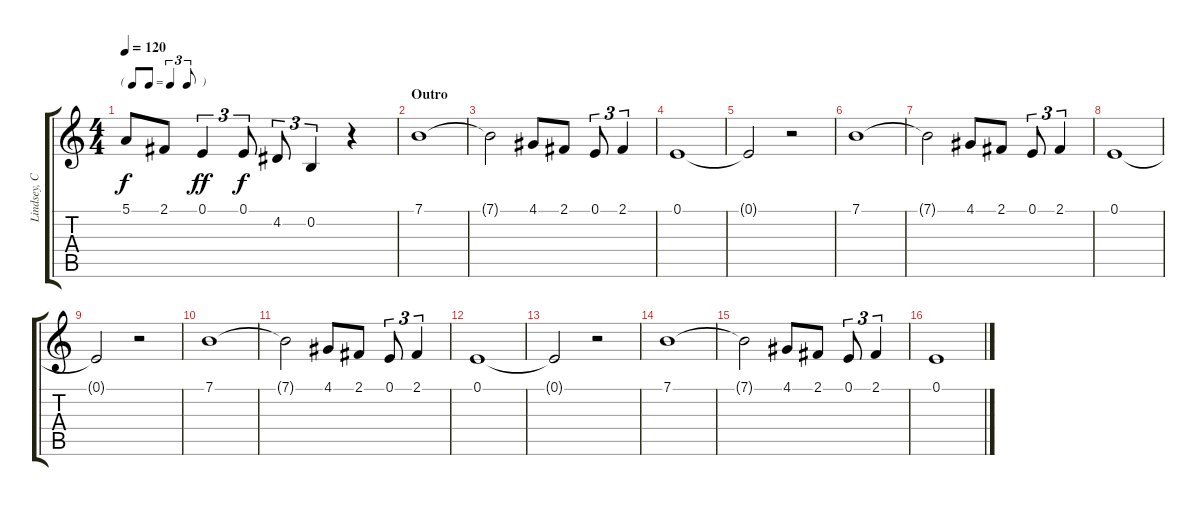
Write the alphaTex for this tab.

\track ("Lindsey, Christine & Stevie - Vocals" "Lindsey, C") {instrument lead6voice}
\staff {score tabs}
\tuning (E4 B3 G3 D3 A2 E2) {hide}
\ts (4 4)
\tf triplet8th
\tempo 120
\clef g2
\ks c
5.1{t}.8{dy f} 2.1.8 0.1.4{tu (3 2) dy ff} 0.1.8{tu (3 2) dy f} 4.2.8{tu (3 2)} 0.2.4{tu (3 2)} r.4 |
\section ("" "Outro")
7.1.1 |
7.1{t}.2 4.1.8 2.1.8 0.1.8{tu (3 2)} 2.1.4{tu (3 2)} |
0.1.1 |
0.1{t}.2 r.2 |
7.1.1 |
7.1{t}.2 4.1.8 2.1.8 0.1.8{tu (3 2)} 2.1.4{tu (3 2)} |
0.1.1 |
0.1{t}.2 r.2 |
7.1.1 |
7.1{t}.2 4.1.8 2.1.8 0.1.8{tu (3 2)} 2.1.4{tu (3 2)} |
0.1.1 |
0.1{t}.2 r.2 |
7.1.1 |
7.1{t}.2 4.1.8 2.1.8 0.1.8{tu (3 2)} 2.1.4{tu (3 2)} |
0.1.1
